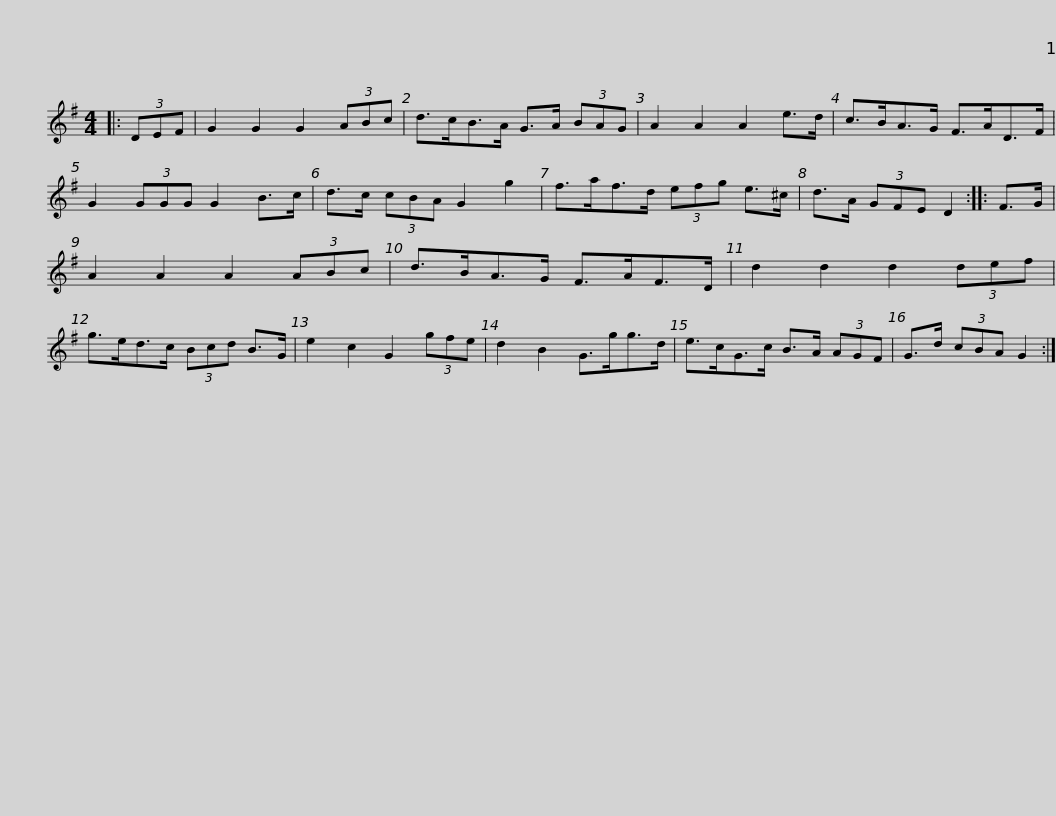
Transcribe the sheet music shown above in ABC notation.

X:1
L:1/8
M:4/4
I:linebreak $
K:G
V:1 treble
V:1
|: (3DEF | G2 G2 G2 (3ABc | d>cB>A G>A (3BAG | A2 A2 A2 e>d | c>BA>G F>AD>F | %5
 G2 (3GGG G2 B>c |$ d>c (3cBA G2 g2 | f>af>d (3efg e>^c | d>A (3GFE D2 :: F>G | %10
 A2 A2 A2 (3ABc | d>BA>G F>AF>D |$ d2 d2 d2 (3def | g>ed>c (3Bcd B>G | e2 c2 G2 (3gfe | %15
 d2 B2 G>gg>d | e>cG>c B>A (3AGF |$ G>d (3cBA G2 :| %18
